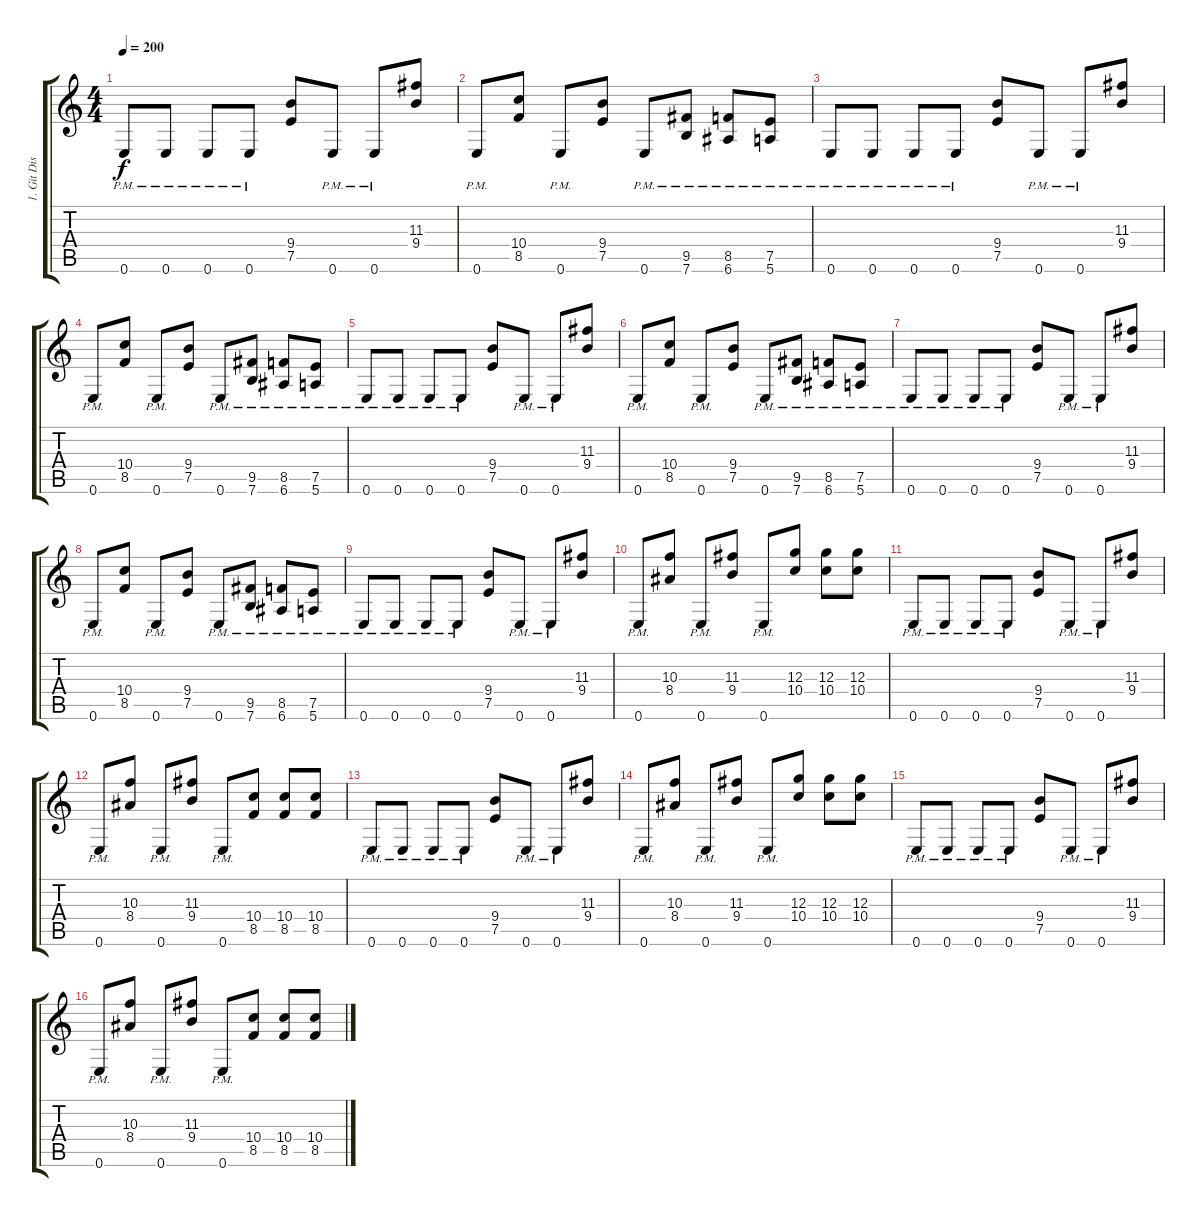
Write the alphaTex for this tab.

\track ("1. Git Dist" "1. Git Dis") {instrument distortionguitar}
\staff {score tabs}
\tuning (E4 B3 G3 D3 A2 E2) {hide}
\ts (4 4)
\tempo 200
\clef g2
\ks c
0.6{pm}.8{dy f} 0.6{pm}.8 0.6{pm}.8 0.6{pm}.8 (9.4 7.5).8 0.6{pm}.8 0.6{pm}.8 (11.3 9.4).8 |
0.6{pm}.8 (10.4 8.5).8 0.6{pm}.8 (9.4 7.5).8 0.6{pm}.8 (9.5{pm} 7.6{pm}).8 (8.5{pm} 6.6{pm}).8 (7.5{pm} 5.6{pm}).8 |
0.6{pm}.8 0.6{pm}.8 0.6{pm}.8 0.6{pm}.8 (9.4 7.5).8 0.6{pm}.8 0.6{pm}.8 (11.3 9.4).8 |
0.6{pm}.8 (10.4 8.5).8 0.6{pm}.8 (9.4 7.5).8 0.6{pm}.8 (9.5{pm} 7.6{pm}).8 (8.5{pm} 6.6{pm}).8 (7.5{pm} 5.6{pm}).8 |
0.6{pm}.8 0.6{pm}.8 0.6{pm}.8 0.6{pm}.8 (9.4 7.5).8 0.6{pm}.8 0.6{pm}.8 (11.3 9.4).8 |
0.6{pm}.8 (10.4 8.5).8 0.6{pm}.8 (9.4 7.5).8 0.6{pm}.8 (9.5{pm} 7.6{pm}).8 (8.5{pm} 6.6{pm}).8 (7.5{pm} 5.6{pm}).8 |
0.6{pm}.8 0.6{pm}.8 0.6{pm}.8 0.6{pm}.8 (9.4 7.5).8 0.6{pm}.8 0.6{pm}.8 (11.3 9.4).8 |
0.6{pm}.8 (10.4 8.5).8 0.6{pm}.8 (9.4 7.5).8 0.6{pm}.8 (9.5{pm} 7.6{pm}).8 (8.5{pm} 6.6{pm}).8 (7.5{pm} 5.6{pm}).8 |
0.6{pm}.8 0.6{pm}.8 0.6{pm}.8 0.6{pm}.8 (9.4 7.5).8 0.6{pm}.8 0.6{pm}.8 (11.3 9.4).8 |
0.6{pm}.8 (10.3 8.4).8 0.6{pm}.8 (11.3 9.4).8 0.6{pm}.8 (12.3 10.4).8 (12.3 10.4).8 (12.3 10.4).8 |
0.6{pm}.8 0.6{pm}.8 0.6{pm}.8 0.6{pm}.8 (9.4 7.5).8 0.6{pm}.8 0.6{pm}.8 (11.3 9.4).8 |
0.6{pm}.8 (10.3 8.4).8 0.6{pm}.8 (11.3 9.4).8 0.6{pm}.8 (10.4 8.5).8 (10.4 8.5).8 (10.4 8.5).8 |
0.6{pm}.8 0.6{pm}.8 0.6{pm}.8 0.6{pm}.8 (9.4 7.5).8 0.6{pm}.8 0.6{pm}.8 (11.3 9.4).8 |
0.6{pm}.8 (10.3 8.4).8 0.6{pm}.8 (11.3 9.4).8 0.6{pm}.8 (12.3 10.4).8 (12.3 10.4).8 (12.3 10.4).8 |
0.6{pm}.8 0.6{pm}.8 0.6{pm}.8 0.6{pm}.8 (9.4 7.5).8 0.6{pm}.8 0.6{pm}.8 (11.3 9.4).8 |
0.6{pm}.8 (10.3 8.4).8 0.6{pm}.8 (11.3 9.4).8 0.6{pm}.8 (10.4 8.5).8 (10.4 8.5).8 (10.4 8.5).8
